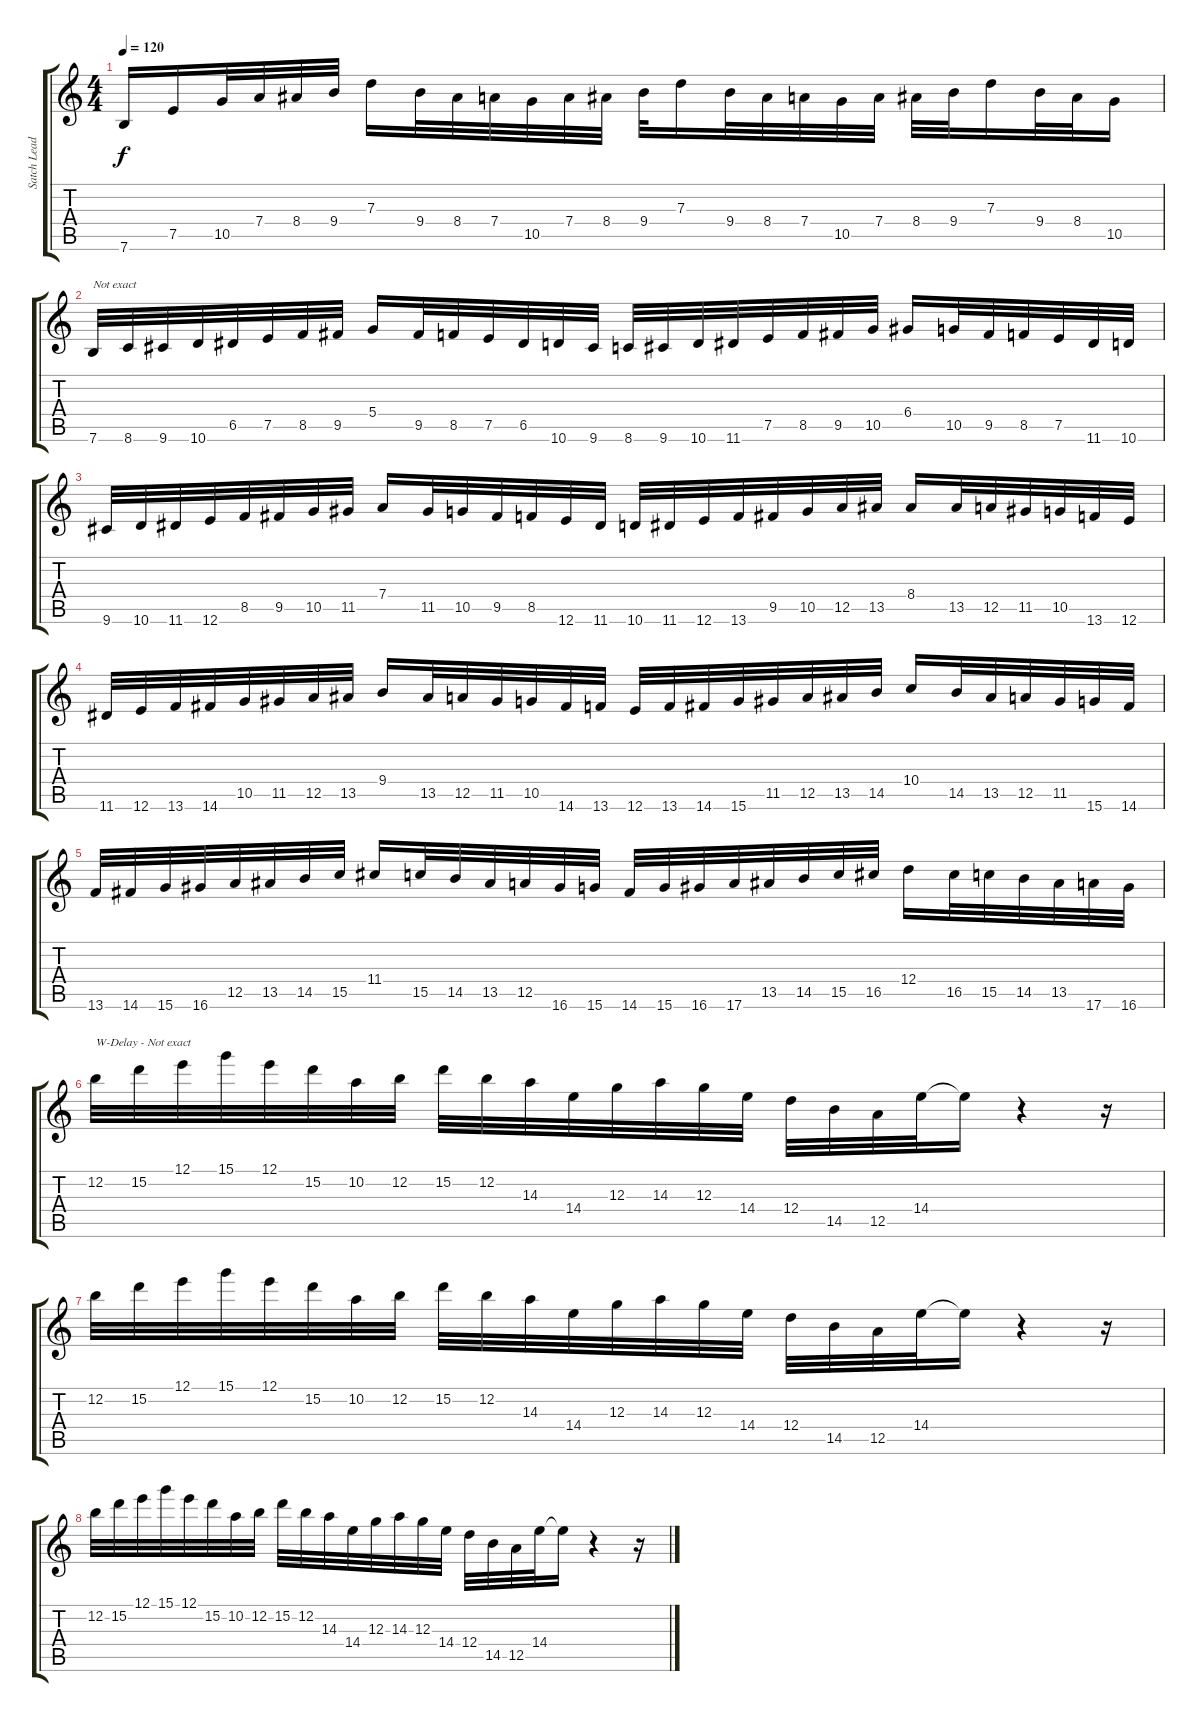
\track ("Satch Lead" "Satch Lead") {instrument overdrivenguitar}
\staff {score tabs}
\tuning (E4 B3 G3 D3 A2 E2) {hide}
\ts (4 4)
\tempo 120
\clef g2
\ks c
7.6.16{dy f} 7.5.16 10.5.32 7.4.32 8.4.32 9.4.32 7.3.16 9.4.32 8.4.32 7.4.32 10.5.32 7.4.32 8.4.32 9.4.32 7.3.16 9.4.32 8.4.32 7.4.32 10.5.32 7.4.32 8.4.32 9.4.32 7.3.16 9.4.32 8.4.32 10.5.16 |
7.6.32{txt "Not exact"} 8.6.32 9.6.32 10.6.32 6.5.32 7.5.32 8.5.32 9.5.32 5.4.16 9.5.32 8.5.32 7.5.32 6.5.32 10.6.32 9.6.32 8.6.32 9.6.32 10.6.32 11.6.32 7.5.32 8.5.32 9.5.32 10.5.32 6.4.16 10.5.32 9.5.32 8.5.32 7.5.32 11.6.32 10.6.32 |
9.6.32 10.6.32 11.6.32 12.6.32 8.5.32 9.5.32 10.5.32 11.5.32 7.4.16 11.5.32 10.5.32 9.5.32 8.5.32 12.6.32 11.6.32 10.6.32 11.6.32 12.6.32 13.6.32 9.5.32 10.5.32 12.5.32 13.5.32 8.4.16 13.5.32 12.5.32 11.5.32 10.5.32 13.6.32 12.6.32 |
11.6.32 12.6.32 13.6.32 14.6.32 10.5.32 11.5.32 12.5.32 13.5.32 9.4.16 13.5.32 12.5.32 11.5.32 10.5.32 14.6.32 13.6.32 12.6.32 13.6.32 14.6.32 15.6.32 11.5.32 12.5.32 13.5.32 14.5.32 10.4.16 14.5.32 13.5.32 12.5.32 11.5.32 15.6.32 14.6.32 |
13.6.32 14.6.32 15.6.32 16.6.32 12.5.32 13.5.32 14.5.32 15.5.32 11.4.16 15.5.32 14.5.32 13.5.32 12.5.32 16.6.32 15.6.32 14.6.32 15.6.32 16.6.32 17.6.32 13.5.32 14.5.32 15.5.32 16.5.32 12.4.16 16.5.32 15.5.32 14.5.32 13.5.32 17.6.32 16.6.32 |
12.2.32{txt "W-Delay - Not exact"} 15.2.32 12.1.32 15.1.32 12.1.32 15.2.32 10.2.32 12.2.32 15.2.32 12.2.32 14.3.32 14.4.32 12.3.32 14.3.32 12.3.32 14.4.32 12.4.32 14.5.32 12.5.32 14.4.32 14.4{t}.16 r.4 r.16 |
12.2.32 15.2.32 12.1.32 15.1.32 12.1.32 15.2.32 10.2.32 12.2.32 15.2.32 12.2.32 14.3.32 14.4.32 12.3.32 14.3.32 12.3.32 14.4.32 12.4.32 14.5.32 12.5.32 14.4.32 14.4{t}.16 r.4 r.16 |
12.2.32 15.2.32 12.1.32 15.1.32 12.1.32 15.2.32 10.2.32 12.2.32 15.2.32 12.2.32 14.3.32 14.4.32 12.3.32 14.3.32 12.3.32 14.4.32 12.4.32 14.5.32 12.5.32 14.4.32 14.4{t}.16 r.4 r.16
